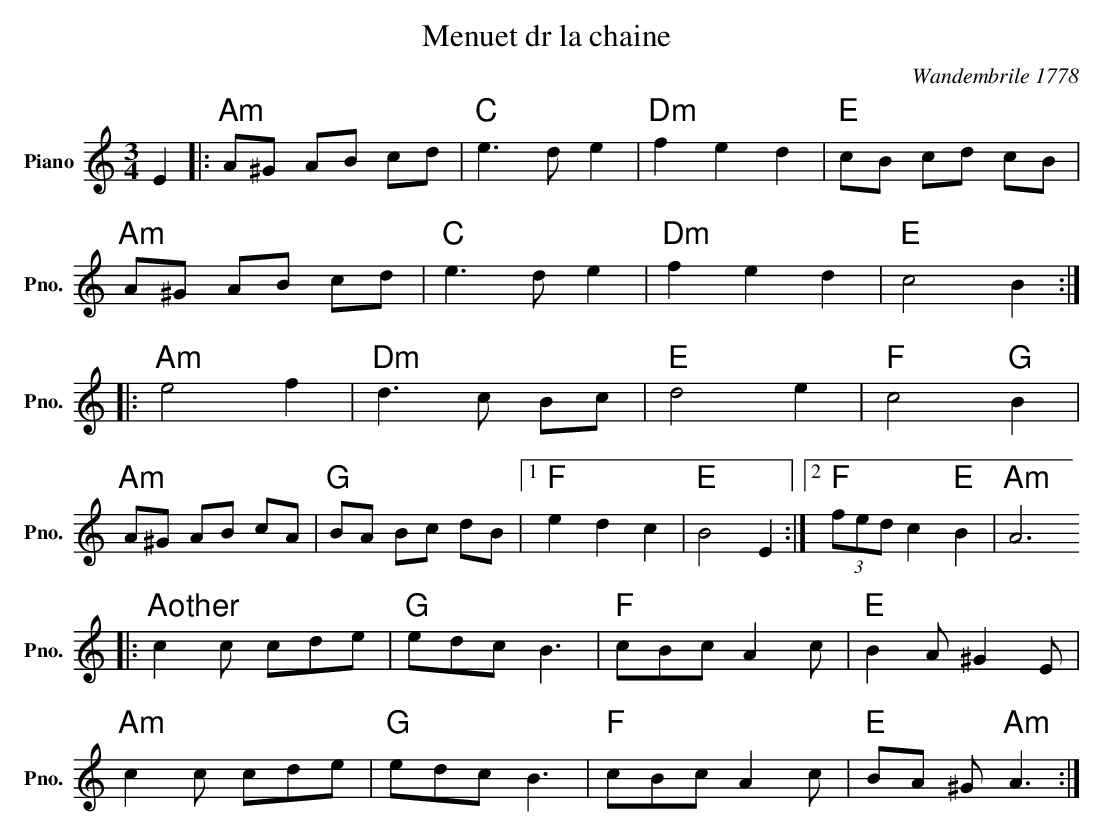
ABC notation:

X:1
T:Menuet dr la chaine
C:Wandembrile 1778
L:1/8
M:3/4
K:C
V:1 treble nm="Piano" snm="Pno."
V:1
 E2 |: "Am" A^G AB cd | "C" e3 d e2 | "Dm" f2 e2 d2 | "E" cB cd cB |
       "Am" A^G AB cd | "C" e3 d e2 | "Dm" f2 e2 d2 | "E" c4 B2 :|
 |: "Am" e4 f2 | "Dm" d3 c Bc | "E" d4 e2 | "F" c4 "G" B2 |
    "Am" A^G AB cA | "G" BA Bc dB |1 "F" e2 d2 c2 | "E" B4 E2 :|2 "F" (3fed c2 "E" B2 | "Am" A6
 |: "Aother" c2 c cde | "G" edc B3 | "F" cBc A2 c | "E" B2 A ^G2 E |
   "Am" c2 c cde | "G" edc B3 | "F" cBc A2 c | "E" BA ^G "Am" A3 :|
